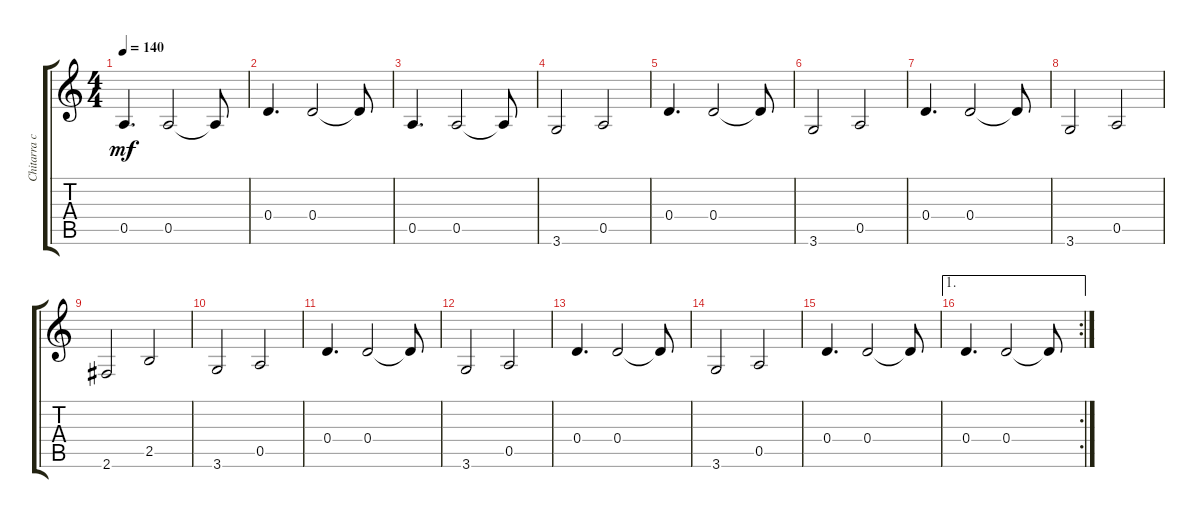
\track ("Chitarra classica 1" "Chitarra c") {instrument acousticguitarnylon}
\staff {score tabs}
\tuning (E4 B3 G3 D3 A2 E2) {hide}
\ts (4 4)
\tempo 140
\clef g2
\ks c
0.5.4{d dy mf} 0.5.2 0.5{t}.8 |
0.4.4{d} 0.4.2 0.4{t}.8 |
0.5.4{d} 0.5.2 0.5{t}.8 |
3.6.2 0.5.2 |
0.4.4{d} 0.4.2 0.4{t}.8 |
3.6.2 0.5.2 |
0.4.4{d} 0.4.2 0.4{t}.8 |
3.6.2 0.5.2 |
2.6.2 2.5.2 |
3.6.2 0.5.2 |
0.4.4{d} 0.4.2 0.4{t}.8 |
3.6.2 0.5.2 |
0.4.4{d} 0.4.2 0.4{t}.8 |
3.6.2 0.5.2 |
0.4.4{d} 0.4.2 0.4{t}.8 |
\ae 1
\rc 2
0.4.4{d} 0.4.2 0.4{t}.8
